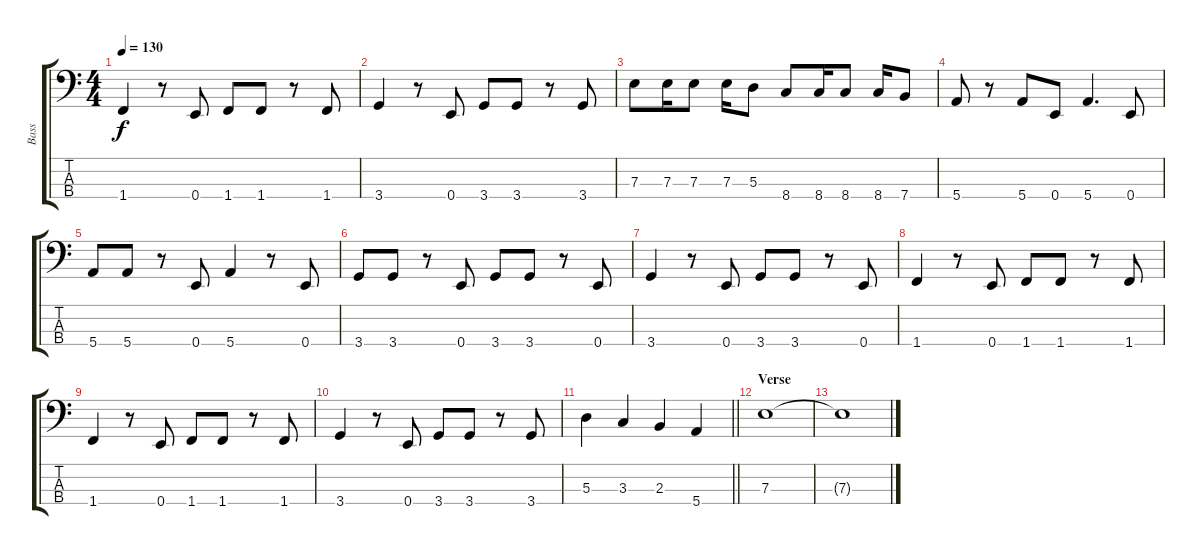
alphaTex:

\track ("Bass" "Bass") {instrument electricbassfinger}
\staff {score tabs}
\tuning (G2 D2 A1 E1) {hide}
\ts (4 4)
\tempo 130
\clef f4
\ks c
1.4.4{dy f} r.8 0.4.8 1.4.8 1.4.8 r.8 1.4.8 |
3.4.4 r.8 0.4.8 3.4.8 3.4.8 r.8 3.4.8 |
7.3.8 7.3.16 7.3.8 7.3.16 5.3.8 8.4.8 8.4.16 8.4.8 8.4.16 7.4.8 |
5.4.8 r.8 5.4.8 0.4.8 5.4.4{d} 0.4.8 |
5.4.8 5.4.8 r.8 0.4.8 5.4.4 r.8 0.4.8 |
3.4.8 3.4.8 r.8 0.4.8 3.4.8 3.4.8 r.8 0.4.8 |
3.4.4 r.8 0.4.8 3.4.8 3.4.8 r.8 0.4.8 |
1.4.4 r.8 0.4.8 1.4.8 1.4.8 r.8 1.4.8 |
1.4.4 r.8 0.4.8 1.4.8 1.4.8 r.8 1.4.8 |
3.4.4 r.8 0.4.8 3.4.8 3.4.8 r.8 3.4.8 |
\barLineRight lightlight
5.3.4 3.3.4 2.3.4 5.4.4 |
\section ("" "Verse")
7.3.1 |
7.3{t}.1
